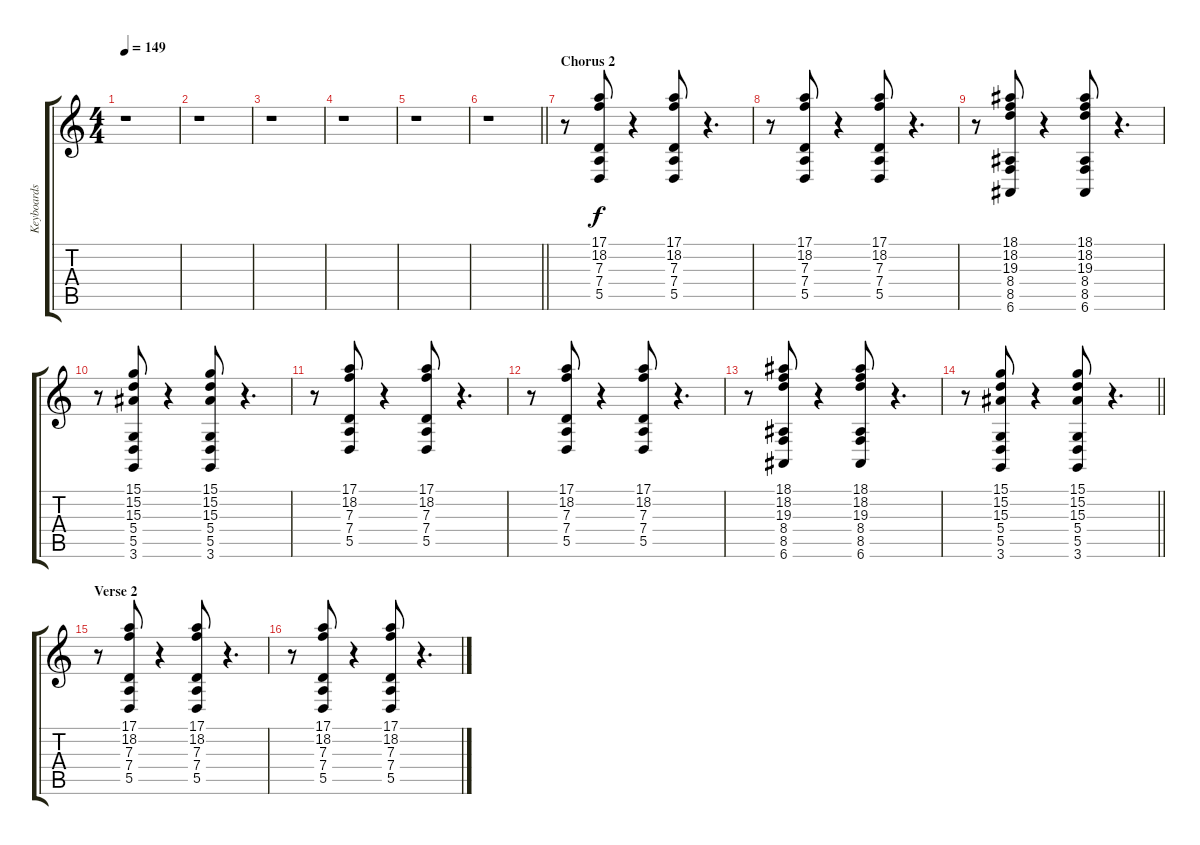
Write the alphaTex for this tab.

\track ("Keyboards 2" "Keyboards ") {instrument vibraphone}
\staff {score tabs}
\tuning (E4 B3 G3 D3 A2 E2) {hide}
\ts (4 4)
\tempo 149
\clef g2
\ks c
r.1{dy f} |
r.1 |
r.1 |
r.1 |
r.1 |
\barLineRight lightlight
r.1 |
\section ("" "Chorus 2")
r.8{volume 8} (17.1 18.2 7.3 7.4 5.5).8 r.4 (17.1 18.2 7.3 7.4 5.5).8 r.4{d} |
r.8 (17.1 18.2 7.3 7.4 5.5).8 r.4 (17.1 18.2 7.3 7.4 5.5).8 r.4{d} |
r.8 (18.1 18.2 19.3 8.4 8.5 6.6).8 r.4 (18.1 18.2 19.3 8.4 8.5 6.6).8 r.4{d} |
r.8 (15.1 15.2 15.3 5.4 5.5 3.6).8 r.4 (15.1 15.2 15.3 5.4 5.5 3.6).8 r.4{d} |
r.8 (17.1 18.2 7.3 7.4 5.5).8 r.4 (17.1 18.2 7.3 7.4 5.5).8 r.4{d} |
r.8 (17.1 18.2 7.3 7.4 5.5).8 r.4 (17.1 18.2 7.3 7.4 5.5).8 r.4{d} |
r.8 (18.1 18.2 19.3 8.4 8.5 6.6).8 r.4 (18.1 18.2 19.3 8.4 8.5 6.6).8 r.4{d} |
\barLineRight lightlight
r.8 (15.1 15.2 15.3 5.4 5.5 3.6).8 r.4 (15.1 15.2 15.3 5.4 5.5 3.6).8 r.4{d} |
\section ("" "Verse 2")
r.8 (17.1 18.2 7.3 7.4 5.5).8 r.4 (17.1 18.2 7.3 7.4 5.5).8 r.4{d} |
r.8 (17.1 18.2 7.3 7.4 5.5).8 r.4 (17.1 18.2 7.3 7.4 5.5).8 r.4{d}
